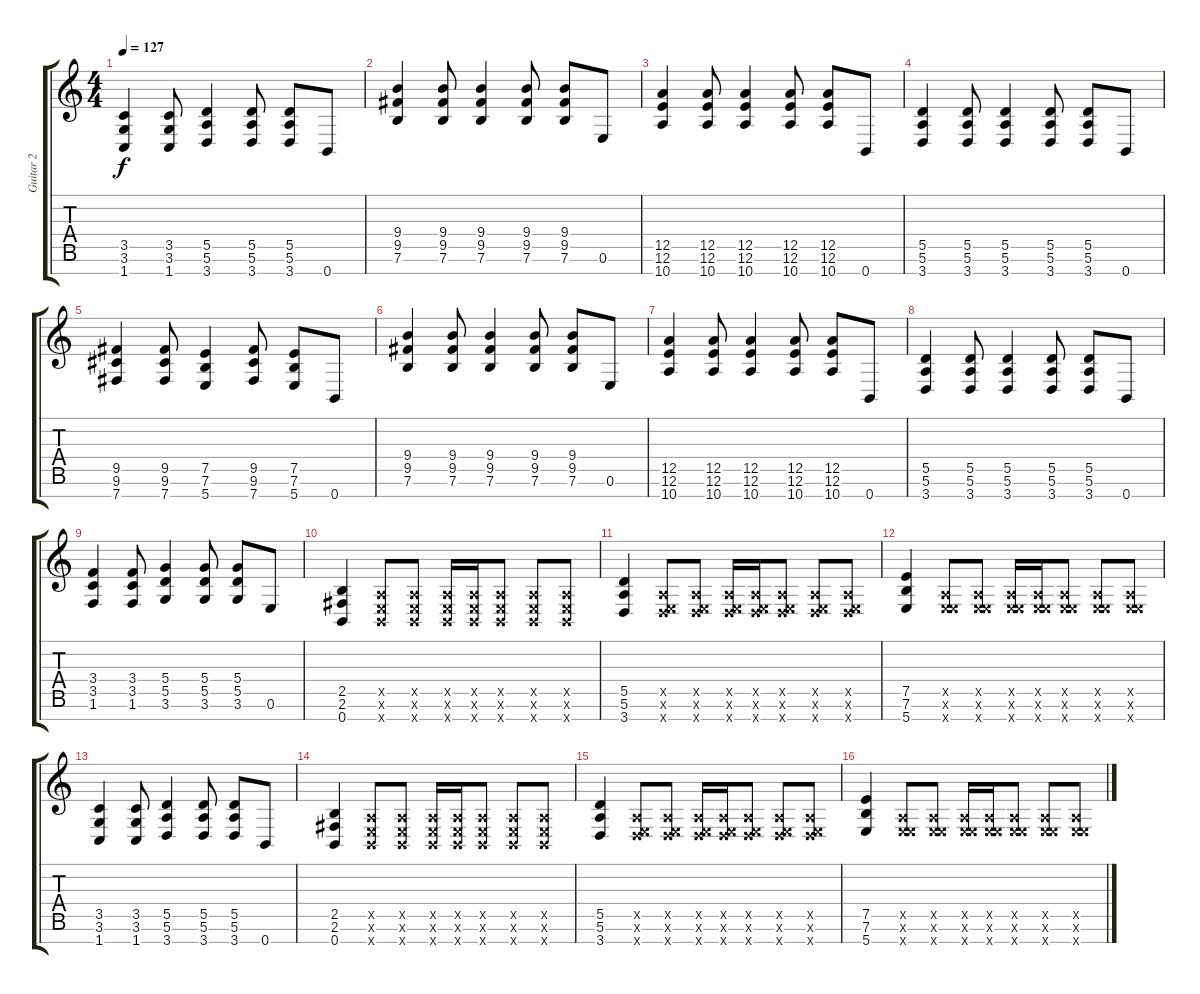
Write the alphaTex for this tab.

\track ("Guitar 2" "Guitar 2") {instrument distortionguitar}
\staff {score tabs}
\tuning (E4 B3 G3 D3 A2 E2 B1) {hide}
\ts (4 4)
\tempo 127
\clef g2
\ks c
(3.5 3.6 1.7).4{dy f} (3.5 3.6 1.7).8 (5.5 5.6 3.7).4 (5.5 5.6 3.7).8 (5.5 5.6 3.7).8 0.7.8 |
(9.4 9.5 7.6).4 (9.4 9.5 7.6).8 (9.4 9.5 7.6).4 (9.4 9.5 7.6).8 (9.4 9.5 7.6).8 0.6.8 |
(12.5 12.6 10.7).4 (12.5 12.6 10.7).8 (12.5 12.6 10.7).4 (12.5 12.6 10.7).8 (12.5 12.6 10.7).8 0.7.8 |
(5.5 5.6 3.7).4 (5.5 5.6 3.7).8 (5.5 5.6 3.7).4 (5.5 5.6 3.7).8 (5.5 5.6 3.7).8 0.7.8 |
(9.5 9.6 7.7).4 (9.5 9.6 7.7).8 (7.5 7.6 5.7).4 (9.5 9.6 7.7).8 (7.5 7.6 5.7).8 0.7.8 |
(9.4 9.5 7.6).4 (9.4 9.5 7.6).8 (9.4 9.5 7.6).4 (9.4 9.5 7.6).8 (9.4 9.5 7.6).8 0.6.8 |
(12.5 12.6 10.7).4 (12.5 12.6 10.7).8 (12.5 12.6 10.7).4 (12.5 12.6 10.7).8 (12.5 12.6 10.7).8 0.7.8 |
(5.5 5.6 3.7).4 (5.5 5.6 3.7).8 (5.5 5.6 3.7).4 (5.5 5.6 3.7).8 (5.5 5.6 3.7).8 0.7.8 |
(3.4 3.5 1.6).4 (3.4 3.5 1.6).8 (5.4 5.5 3.6).4 (5.4 5.5 3.6).8 (5.4 5.5 3.6).8 0.6.8 |
(2.5 2.6 0.7).4 (0.5{x} 0.6{x} 0.7{x}).8 (0.5{x} 0.6{x} 0.7{x}).8 (0.5{x} 0.6{x} 0.7{x}).16 (0.5{x} 0.6{x} 0.7{x}).16 (0.5{x} 0.6{x} 0.7{x}).8 (0.5{x} 0.6{x} 0.7{x}).8 (0.5{x} 0.6{x} 0.7{x}).8 |
(5.5 5.6 3.7).4 (0.5{x} 0.6{x} 3.7{x}).8 (0.5{x} 0.6{x} 3.7{x}).8 (0.5{x} 0.6{x} 3.7{x}).16 (0.5{x} 0.6{x} 3.7{x}).16 (0.5{x} 0.6{x} 3.7{x}).8 (0.5{x} 0.6{x} 3.7{x}).8 (0.5{x} 0.6{x} 3.7{x}).8 |
(7.5 7.6 5.7).4 (0.5{x} 0.6{x} 5.7{x}).8 (0.5{x} 0.6{x} 5.7{x}).8 (0.5{x} 0.6{x} 5.7{x}).16 (0.5{x} 0.6{x} 5.7{x}).16 (0.5{x} 0.6{x} 5.7{x}).8 (0.5{x} 0.6{x} 5.7{x}).8 (0.5{x} 0.6{x} 5.7{x}).8 |
(3.5 3.6 1.7).4 (3.5 3.6 1.7).8 (5.5 5.6 3.7).4 (5.5 5.6 3.7).8 (5.5 5.6 3.7).8 0.7.8 |
(2.5 2.6 0.7).4 (0.5{x} 0.6{x} 0.7{x}).8 (0.5{x} 0.6{x} 0.7{x}).8 (0.5{x} 0.6{x} 0.7{x}).16 (0.5{x} 0.6{x} 0.7{x}).16 (0.5{x} 0.6{x} 0.7{x}).8 (0.5{x} 0.6{x} 0.7{x}).8 (0.5{x} 0.6{x} 0.7{x}).8 |
(5.5 5.6 3.7).4 (0.5{x} 0.6{x} 3.7{x}).8 (0.5{x} 0.6{x} 3.7{x}).8 (0.5{x} 0.6{x} 3.7{x}).16 (0.5{x} 0.6{x} 3.7{x}).16 (0.5{x} 0.6{x} 3.7{x}).8 (0.5{x} 0.6{x} 3.7{x}).8 (0.5{x} 0.6{x} 3.7{x}).8 |
(7.5 7.6 5.7).4 (0.5{x} 0.6{x} 5.7{x}).8 (0.5{x} 0.6{x} 5.7{x}).8 (0.5{x} 0.6{x} 5.7{x}).16 (0.5{x} 0.6{x} 5.7{x}).16 (0.5{x} 0.6{x} 5.7{x}).8 (0.5{x} 0.6{x} 5.7{x}).8 (0.5{x} 0.6{x} 5.7{x}).8
